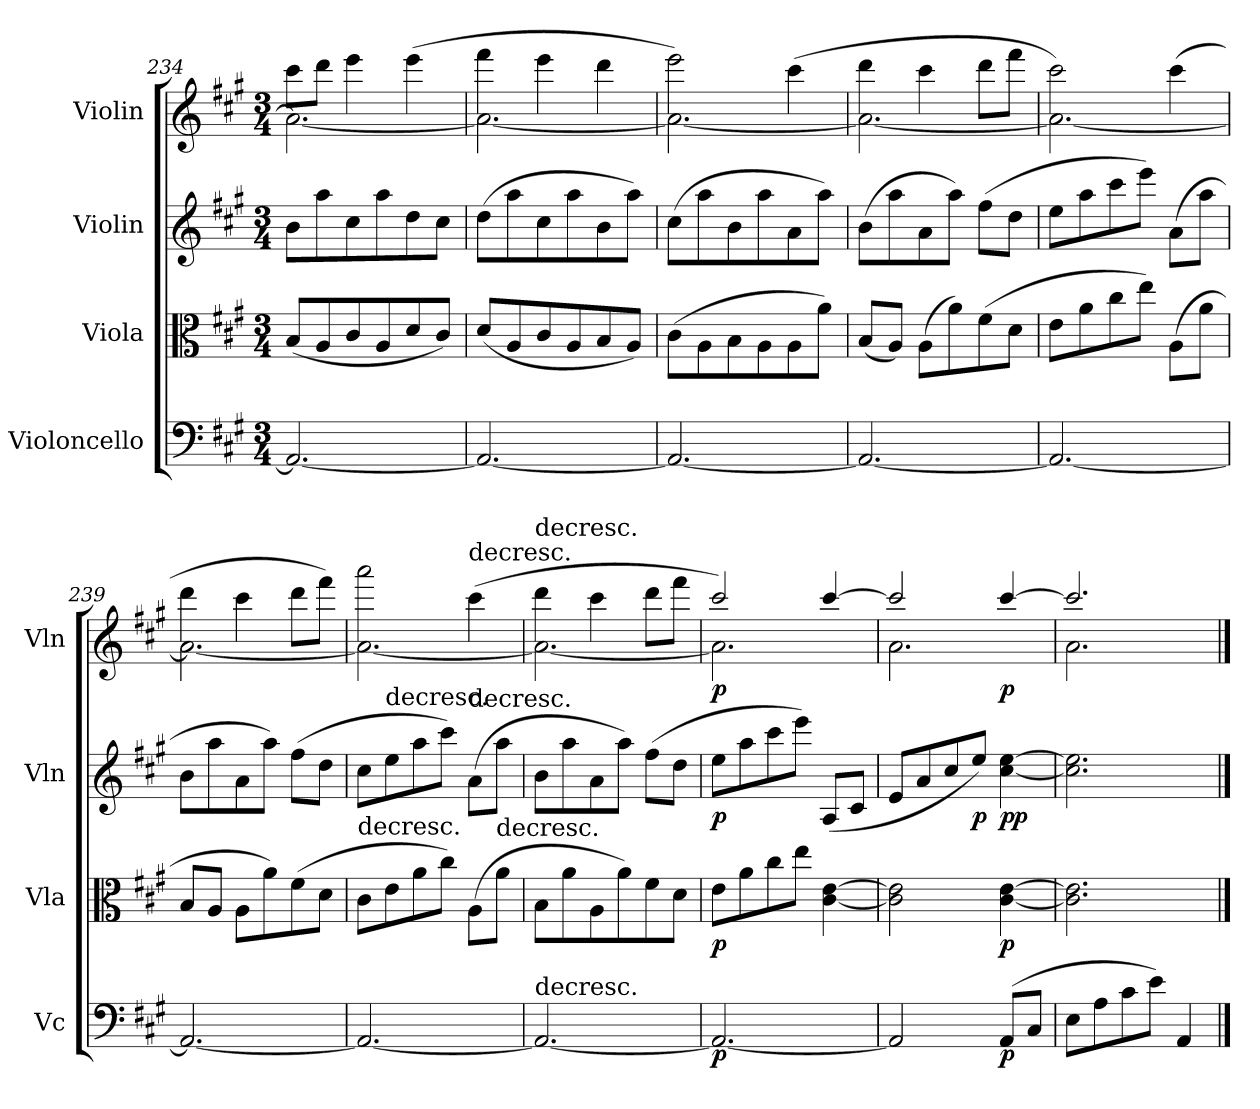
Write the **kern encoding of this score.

**kern	**dynam	**kern	**dynam	**kern	**dynam	**kern	**dynam
*part4	*part4	*part3	*part3	*part2	*part2	*part1	*part1
*staff4	*staff4	*staff3	*staff3	*staff2	*staff2	*staff1	*staff1
*I"Violoncello	*	*I"Viola	*	*I"Violin	*	*I"Violin	*
*I'Vc	*	*I'Vla	*	*I'Vln	*	*I'Vln	*
*clefF4	*	*clefC3	*	*clefG2	*	*clefG2	*
*k[f#c#g#]	*	*k[f#c#g#]	*	*k[f#c#g#]	*	*k[f#c#g#]	*
*M3/4	*	*M3/4	*	*M3/4	*	*M3/4	*
=234	=234	=234	=234	=234	=234	=234	=234
*	*	*	*	*	*	*^	*
2.AA/_	.	(8B/L	.	8b\L	.	8ccc#\L	2.a\_	.
.	.	8A/	.	8aa\	.	8ddd\J	.	.
.	.	8c#/	.	8cc#\	.	4eee\	.	.
.	.	8A/	.	8aa\	.	.	.	.
.	.	8d/	.	8dd\	.	(4eee\	.	.
.	.	8c#/J)	.	8cc#\J	.	.	.	.
=235	=235	=235	=235	=235	=235	=235	=235	=235
2.AA/_	.	(8d/L	.	(8dd\L	.	4fff#\	2.a\_	.
.	.	8A/	.	8aa\	.	.	.	.
.	.	8c#/	.	8cc#\	.	4eee\	.	.
.	.	8A/	.	8aa\	.	.	.	.
.	.	8B/	.	8b\	.	4ddd\	.	.
.	.	8A/J)	.	8aa\J)	.	.	.	.
=236	=236	=236	=236	=236	=236	=236	=236	=236
2.AA/_	.	(8c#\L	.	(8cc#\L	.	2eee\)	2.a\_	.
.	.	8A\	.	8aa\	.	.	.	.
.	.	8B\	.	8b\	.	.	.	.
.	.	8A\	.	8aa\	.	.	.	.
.	.	8A\	.	8a\	.	(4ccc#\	.	.
.	.	8a\J)	.	8aa\J)	.	.	.	.
=237	=237	=237	=237	=237	=237	=237	=237	=237
2.AA/_	.	(8B/L	.	(8b\L	.	4ddd\	2.a\_	.
.	.	8A/J)	.	8aa\	.	.	.	.
.	.	(8A\L	.	8a\	.	4ccc#\	.	.
.	.	8a\)	.	8aa\J)	.	.	.	.
.	.	(8f#\	.	(8ff#\L	.	8ddd\L	.	.
.	.	8d\J	.	8dd\J	.	8fff#\J	.	.
=238	=238	=238	=238	=238	=238	=238	=238	=238
2.AA/_	.	8e\L	.	8ee\L	.	2ccc#\)	2.a\_	.
.	.	8a\	.	8aa\	.	.	.	.
.	.	8cc#\	.	8ccc#\	.	.	.	.
.	.	8ee\J)	.	8eee\J)	.	.	.	.
.	.	(8A\L	.	(8a\L	.	(4ccc#\	.	.
.	.	8a\J	.	8aa\J	.	.	.	.
=239	=239	=239	=239	=239	=239	=239	=239	=239
2.AA/_	.	8B/L	.	8b\L	.	4ddd\	2.a\_	.
.	.	8A/J	.	8aa\	.	.	.	.
.	.	8A\L	.	8a\	.	4ccc#\	.	.
.	.	8a\)	.	8aa\J)	.	.	.	.
.	.	(8f#\	.	(8ff#\L	.	8ddd\L	.	.
.	.	8d\J	.	8dd\J	.	8fff#\J)	.	.
=240	=240	=240	=240	=240	=240	=240	=240	=240
!	!	!LO:TX:t=decresc.	!	!	!	!	!	!
2.AA/_	.	8c#\L	.	8cc#\L	.	2aaa\	2.a\_	.
!	!	!	!	!LO:TX:t=decresc.	!	!	!	!
.	.	8e\	.	8ee\	.	.	.	.
.	.	8a\	.	8aa\	.	.	.	.
.	.	8cc#\J)	.	8ccc#\J)	.	.	.	.
!	!	!	!	!	!	!LO:TX:t=decresc.	!	!
!	!	!	!	!LO:TX:t=decresc.	!	!	!	!
.	.	(8A\L	.	(8a\L	.	(4ccc#\	.	.
!	!	!LO:TX:t=decresc.	!	!	!	!	!	!
.	.	8a\J	.	8aa\J	.	.	.	.
=241	=241	=241	=241	=241	=241	=241	=241	=241
!	!	!	!	!	!	!LO:TX:t=decresc.	!	!
!LO:TX:t=decresc.	!	!	!	!	!	!	!	!
2.AA/_	.	8B\L	.	8b\L	.	4ddd\	2.a\_	.
.	.	8a\	.	8aa\	.	.	.	.
.	.	8A\	.	8a\	.	4ccc#\	.	.
.	.	8a\)	.	8aa\J)	.	.	.	.
.	.	8f#\	.	(8ff#\L	.	8ddd\L	.	.
.	.	8d\J	.	8dd\J	.	8fff#\J	.	.
=242	=242	=242	=242	=242	=242	=242	=242	=242
2.AA/_	p	8e\L	p	8ee\L	p	2ccc#/)	2.a\]	p
.	.	8a\	.	8aa\	.	.	.	.
.	.	8cc#\	.	8ccc#\	.	.	.	.
.	.	8ee\J	.	8eee\J)	.	.	.	.
.	.	[4c#\ [4e\	.	(8A/L	.	[4ccc#/	.	.
.	.	.	.	8c#/J	.	.	.	.
=243	=243	=243	=243	=243	=243	=243	=243	=243
2AA/]	.	2c#]\ 2e]\	.	8e/L	.	2ccc#/]	2.a\	.
.	.	.	.	8a/	.	.	.	.
.	.	.	.	8cc#/	.	.	.	.
.	.	.	.	8ee/J)	p	.	.	.
(8AA/L	p	[4c#\ [4e\	p	[4cc#\ [4ee\	pp	[4ccc#/	.	p
8C#/J	.	.	.	.	.	.	.	.
=244	=244	=244	=244	=244	=244	=244	=244	=244
8E\L	.	2.c#]\ 2.e]\	.	2.cc#]\ 2.ee]\	.	2.ccc#/]	2.a\	.
8A\	.	.	.	.	.	.	.	.
8c#\	.	.	.	.	.	.	.	.
8e\J)	.	.	.	.	.	.	.	.
4AA/	.	.	.	.	.	.	.	.
*	*	*	*	*	*	*v	*v	*
==	==	==	==	==	==	==	==
*-	*-	*-	*-	*-	*-	*-	*-
